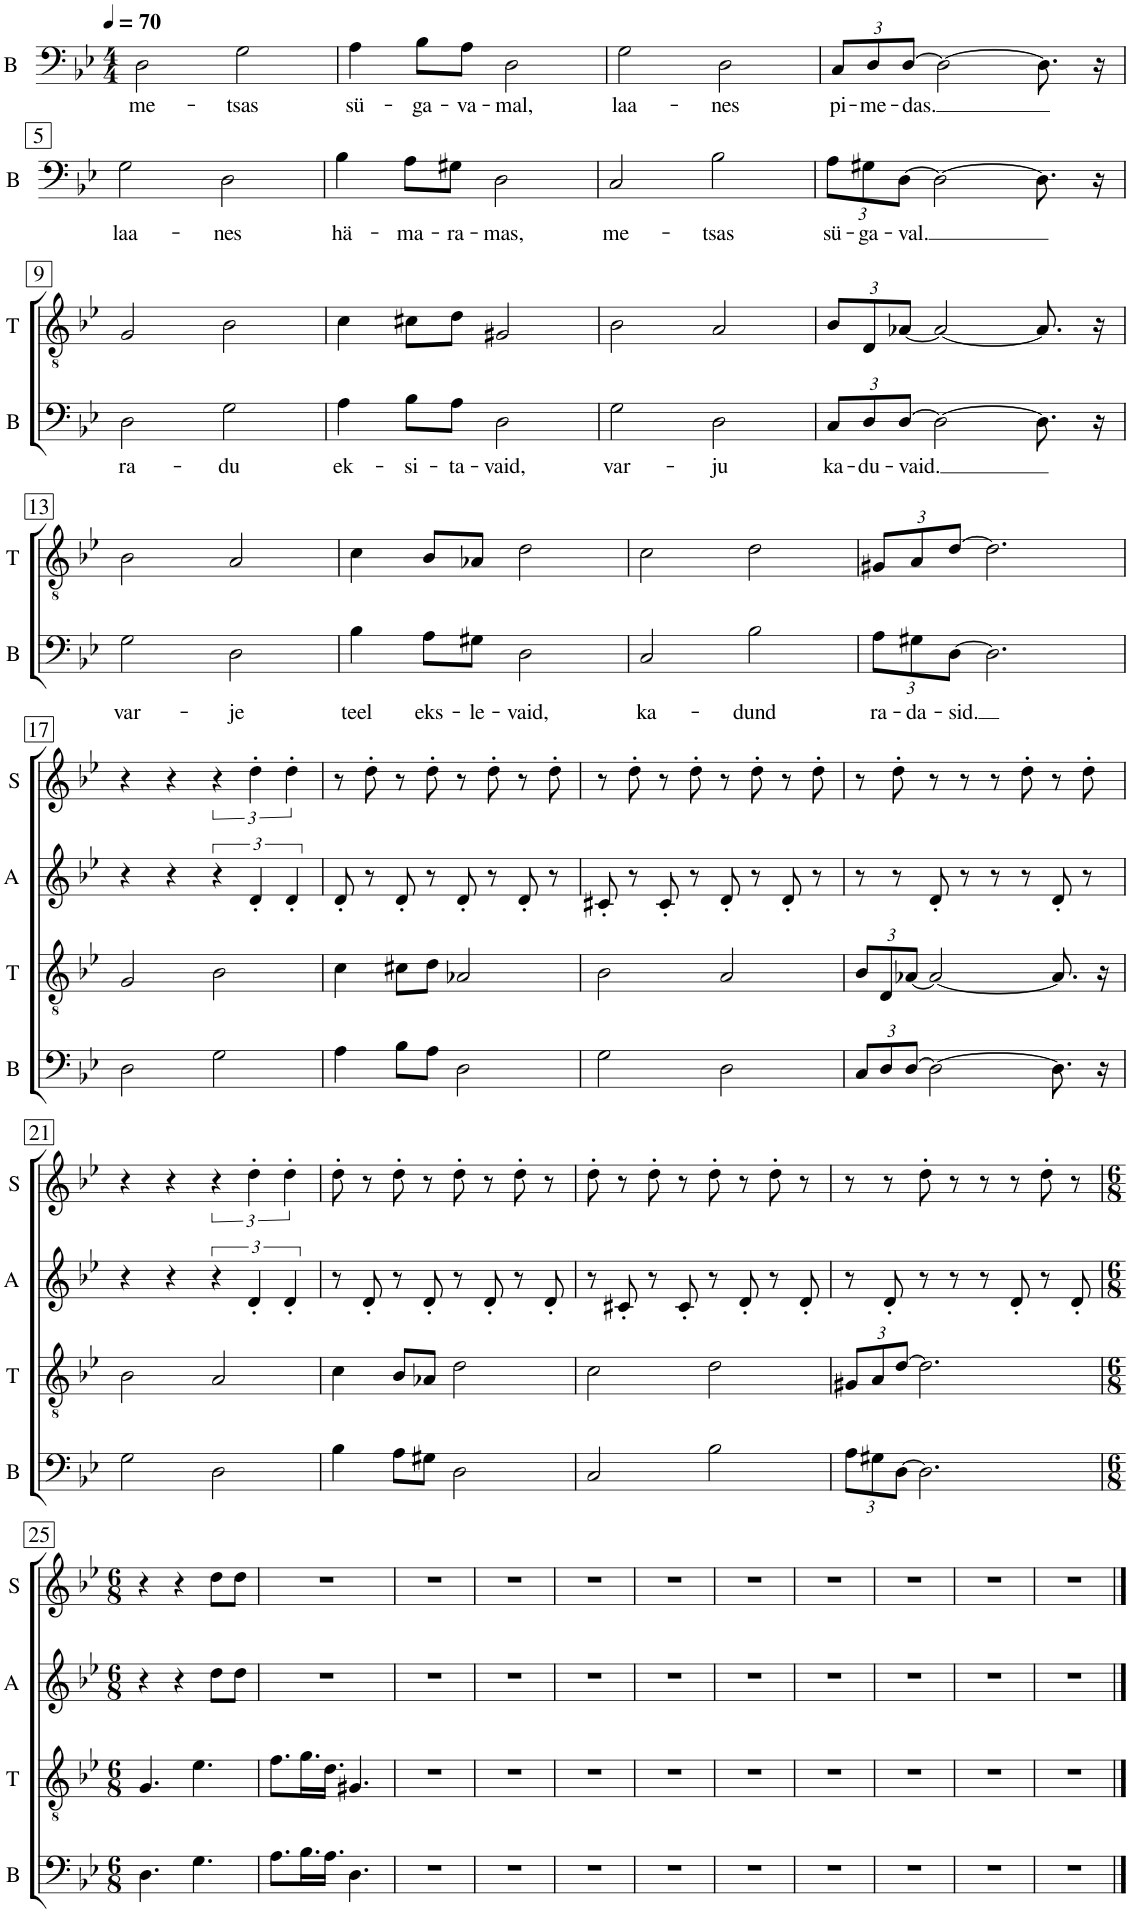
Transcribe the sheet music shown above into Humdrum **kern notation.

**kern	**text	**kern	**kern	**kern
*part4	*part4	*part3	*part2	*part1
*staff4	*staff4	*staff3	*staff2	*staff1
*I"B	*	*I"T	*I"A	*I"S
*I'B	*	*I'T	*I'A	*I'S
*clefF4	*	*clefGv2	*clefG2	*clefG2
*	*	*	*Trd1c2	*
*k[b-e-]	*	*k[b-e-]	*k[b-e-]	*k[b-e-]
*M4/4	*	*M4/4	*M4/4	*M4/4
*MM70	*	*MM70	*MM70	*MM70
=1	=1	=1	=1	=1
!	!LO:LY:b	!	!	!
2D\	me-	1r	1r	1r
!	!LO:LY:b	!	!	!
2G\	-tsas	.	.	.
=2	=2	=2	=2	=2
!	!LO:LY:b	!	!	!
4A\	sü-	1r	1r	1r
!	!LO:LY:b	!	!	!
8B-\L	-ga-	.	.	.
!	!LO:LY:b	!	!	!
8A\J	-va-	.	.	.
!	!LO:LY:b	!	!	!
2D\	-mal,	.	.	.
=3	=3	=3	=3	=3
!	!LO:LY:b	!	!	!
2G\	laa-	1r	1r	1r
!	!LO:LY:b	!	!	!
2D\	-nes	.	.	.
=4	=4	=4	=4	=4
*Xbrackettup	*	*	*	*
!	!LO:LY:b	!	!	!
12C/L	pi-	1r	1r	1r
!	!LO:LY:b	!	!	!
12D/	-me-	.	.	.
!	!LO:LY:b	!	!	!
[12D/J	-das.	.	.	.
2D\_	.	.	.	.
8.D\]	.	.	.	.
16r	.	.	.	.
!!LO:LB:g=z
=5	=5	=5	=5	=5
!	!LO:LY:b	!	!	!
2G\	laa-	1r	1r	1r
!	!LO:LY:b	!	!	!
2D\	-nes	.	.	.
=6	=6	=6	=6	=6
!	!LO:LY:b	!	!	!
4B-\	hä-	1r	1r	1r
!	!LO:LY:b	!	!	!
8A\L	-ma-	.	.	.
!	!LO:LY:b	!	!	!
8G#X\J	-ra-	.	.	.
!	!LO:LY:b	!	!	!
2D\	-mas,	.	.	.
=7	=7	=7	=7	=7
!	!LO:LY:b	!	!	!
2C/	me-	1r	1r	1r
!	!LO:LY:b	!	!	!
2B-\	-tsas	.	.	.
=8	=8	=8	=8	=8
!	!LO:LY:b	!	!	!
12A\L	sü-	1r	1r	1r
!	!LO:LY:b	!	!	!
12G#X\	-ga-	.	.	.
!	!LO:LY:b	!	!	!
[12D\J	-val.	.	.	.
2D\_	.	.	.	.
8.D\]	.	.	.	.
16r	.	.	.	.
!!LO:LB:g=z
=9	=9	=9	=9	=9
!	!LO:LY:b	!	!	!
2D\	ra-	2G/	1r	1r
!	!LO:LY:b	!	!	!
2G\	-du	2B-\	.	.
=10	=10	=10	=10	=10
!	!LO:LY:b	!	!	!
4A\	ek-	4c\	1r	1r
!	!LO:LY:b	!	!	!
8B-\L	-si-	8c#X\L	.	.
!	!LO:LY:b	!	!	!
8A\J	-ta-	8d\J	.	.
!	!LO:LY:b	!	!	!
2D\	-vaid,	2G#X/	.	.
=11	=11	=11	=11	=11
!	!LO:LY:b	!	!	!
2G\	var-	2B-\	1r	1r
!	!LO:LY:b	!	!	!
2D\	-ju	2A/	.	.
=12	=12	=12	=12	=12
!	!LO:LY:b	!	!	!
*	*	*Xbrackettup	*	*
12C/L	ka-	12B-/L	1r	1r
!	!LO:LY:b	!	!	!
12D/	-du-	12D/	.	.
!	!LO:LY:b	!	!	!
[12D/J	-vaid.	[12A-X/J	.	.
2D\_	.	2A-/_	.	.
8.D\]	.	8.A-/]	.	.
16r	.	16r	.	.
!!LO:LB:g=z
=13	=13	=13	=13	=13
!	!LO:LY:b	!	!	!
2G\	var-	2B-\	1r	1r
!	!LO:LY:b	!	!	!
2D\	-je	2A/	.	.
=14	=14	=14	=14	=14
!	!LO:LY:b	!	!	!
4B-\	teel	4c\	1r	1r
!	!LO:LY:b	!	!	!
8A\L	eks-	8B-/L	.	.
!	!LO:LY:b	!	!	!
8G#X\J	-le-	8A-X/J	.	.
!	!LO:LY:b	!	!	!
2D\	-vaid,	2d\	.	.
=15	=15	=15	=15	=15
!	!LO:LY:b	!	!	!
2C/	ka-	2c\	1r	1r
!	!LO:LY:b	!	!	!
2B-\	-dund	2d\	.	.
=16	=16	=16	=16	=16
!	!LO:LY:b	!	!	!
12A\L	ra-	12G#X/L	1r	1r
!	!LO:LY:b	!	!	!
12G#X\	-da-	12A/	.	.
!	!LO:LY:b	!	!	!
[12D\J	-sid.	[12d/J	.	.
2.D\]	.	2.d\]	.	.
!!LO:LB:g=z
=17	=17	=17	=17	=17
2D\	.	2G/	4r	4r
.	.	.	4r	4r
2G\	.	2B-\	6r	6r
.	.	.	6d'/	6dd'\
.	.	.	6d'/	6dd'\
=18	=18	=18	=18	=18
4A\	.	4c\	8d'/	8r
.	.	.	8r	8dd'\
8B-\L	.	8c#X\L	8d'/	8r
8A\J	.	8d\J	8r	8dd'\
2D\	.	2A-X/	8d'/	8r
.	.	.	8r	8dd'\
.	.	.	8d'/	8r
.	.	.	8r	8dd'\
=19	=19	=19	=19	=19
2G\	.	2B-\	8c#X'/	8r
.	.	.	8r	8dd'\
.	.	.	8c#'/	8r
.	.	.	8r	8dd'\
2D\	.	2A/	8d'/	8r
.	.	.	8r	8dd'\
.	.	.	8d'/	8r
.	.	.	8r	8dd'\
=20	=20	=20	=20	=20
12C/L	.	12B-/L	8r	8r
12D/	.	12D/	.	.
.	.	.	8r	8dd'\
[12D/J	.	[12A-X/J	.	.
2D\_	.	2A-/_	8d'/	8r
.	.	.	8r	8r
.	.	.	8r	8r
.	.	.	8r	8dd'\
8.D\]	.	8.A-/]	8d'/	8r
.	.	.	8r	8dd'\
16r	.	16r	.	.
!!LO:LB:g=z
=21	=21	=21	=21	=21
2G\	.	2B-\	4r	4r
.	.	.	4r	4r
2D\	.	2A/	6r	6r
.	.	.	6d'/	6dd'\
.	.	.	6d'/	6dd'\
=22	=22	=22	=22	=22
4B-\	.	4c\	8r	8dd'\
.	.	.	8d'/	8r
8A\L	.	8B-/L	8r	8dd'\
8G#X\J	.	8A-X/J	8d'/	8r
2D\	.	2d\	8r	8dd'\
.	.	.	8d'/	8r
.	.	.	8r	8dd'\
.	.	.	8d'/	8r
=23	=23	=23	=23	=23
2C/	.	2c\	8r	8dd'\
.	.	.	8c#X'/	8r
.	.	.	8r	8dd'\
.	.	.	8c#'/	8r
2B-\	.	2d\	8r	8dd'\
.	.	.	8d'/	8r
.	.	.	8r	8dd'\
.	.	.	8d'/	8r
=24	=24	=24	=24	=24
12A\L	.	12G#X/L	8r	8r
12G#X\	.	12A/	.	.
.	.	.	8d'/	8r
[12D\J	.	[12d/J	.	.
2.D\]	.	2.d\]	8r	8dd'\
.	.	.	8r	8r
.	.	.	8r	8r
.	.	.	8d'/	8r
.	.	.	8r	8dd'\
.	.	.	8d'/	8r
!!LO:LB:g=z
=25	=25	=25	=25	=25
*M6/8	*	*M6/8	*M6/8	*M6/8
4.D\	.	4.G/	4r	4r
.	.	.	4r	4r
4.G\	.	4.e-\	.	.
.	.	.	8dd\L	8dd\L
.	.	.	8dd\J	8dd\J
=26	=26	=26	=26	=26
8.A\L	.	8.f\L	2.r	2.r
16.B-\L	.	16.g\L	.	.
16.A\JJ	.	16.d\JJ	.	.
4.D\	.	4.G#X/	.	.
=27	=27	=27	=27	=27
2.r	.	2.r	2.r	2.r
=28	=28	=28	=28	=28
2.r	.	2.r	2.r	2.r
=29	=29	=29	=29	=29
2.r	.	2.r	2.r	2.r
=30	=30	=30	=30	=30
2.r	.	2.r	2.r	2.r
=31	=31	=31	=31	=31
2.r	.	2.r	2.r	2.r
=32	=32	=32	=32	=32
2.r	.	2.r	2.r	2.r
=33	=33	=33	=33	=33
2.r	.	2.r	2.r	2.r
=34	=34	=34	=34	=34
2.r	.	2.r	2.r	2.r
=35	=35	=35	=35	=35
2.r	.	2.r	2.r	2.r
==	==	==	==	==
*-	*-	*-	*-	*-
